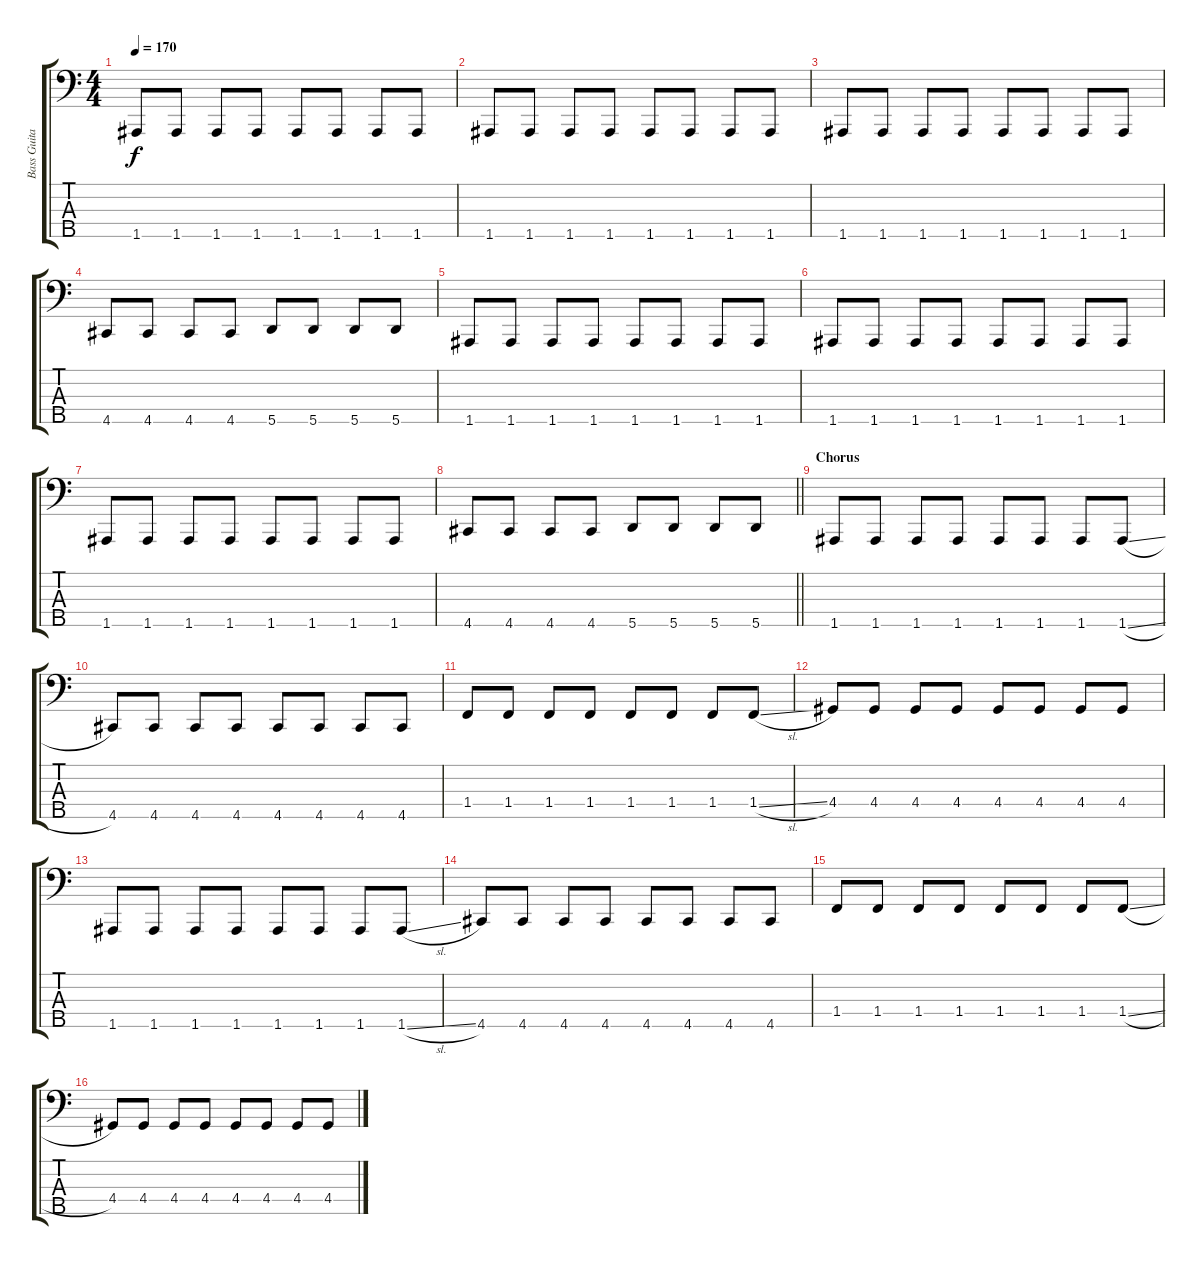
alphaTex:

\track ("Bass Guitar" "Bass Guita") {instrument electricbasspick}
\staff {score tabs}
\tuning (G2 D2 A1 E1 A0) {hide}
\ts (4 4)
\tempo 170
\clef f4
\ks c
1.5.8{dy f} 1.5.8 1.5.8 1.5.8 1.5.8 1.5.8 1.5.8 1.5.8 |
1.5.8 1.5.8 1.5.8 1.5.8 1.5.8 1.5.8 1.5.8 1.5.8 |
1.5.8 1.5.8 1.5.8 1.5.8 1.5.8 1.5.8 1.5.8 1.5.8 |
4.5.8 4.5.8 4.5.8 4.5.8 5.5.8 5.5.8 5.5.8 5.5.8 |
1.5.8 1.5.8 1.5.8 1.5.8 1.5.8 1.5.8 1.5.8 1.5.8 |
1.5.8 1.5.8 1.5.8 1.5.8 1.5.8 1.5.8 1.5.8 1.5.8 |
1.5.8 1.5.8 1.5.8 1.5.8 1.5.8 1.5.8 1.5.8 1.5.8 |
\barLineRight lightlight
4.5.8 4.5.8 4.5.8 4.5.8 5.5.8 5.5.8 5.5.8 5.5.8 |
\section ("" "Chorus")
1.5.8 1.5.8 1.5.8 1.5.8 1.5.8 1.5.8 1.5.8 1.5{sl}.8 |
4.5.8 4.5.8 4.5.8 4.5.8 4.5.8 4.5.8 4.5.8 4.5.8 |
1.4.8 1.4.8 1.4.8 1.4.8 1.4.8 1.4.8 1.4.8 1.4{sl}.8 |
4.4.8 4.4.8 4.4.8 4.4.8 4.4.8 4.4.8 4.4.8 4.4.8 |
1.5.8 1.5.8 1.5.8 1.5.8 1.5.8 1.5.8 1.5.8 1.5{sl}.8 |
4.5.8 4.5.8 4.5.8 4.5.8 4.5.8 4.5.8 4.5.8 4.5.8 |
1.4.8 1.4.8 1.4.8 1.4.8 1.4.8 1.4.8 1.4.8 1.4{sl}.8 |
4.4.8 4.4.8 4.4.8 4.4.8 4.4.8 4.4.8 4.4.8 4.4.8
